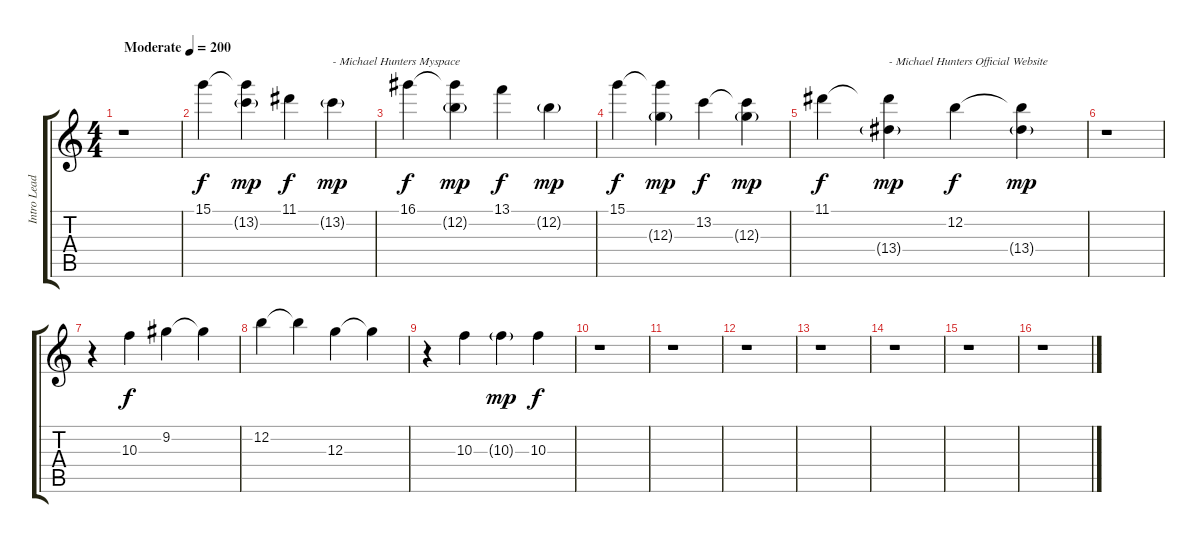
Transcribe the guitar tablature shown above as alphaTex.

\track ("Intro Lead" "Intro Lead") {instrument electricguitarmuted}
\staff {score tabs}
\tuning (E4 B3 G3 D3 A2 E2) {hide}
\ts (4 4)
\tempo (200 "Moderate")
\clef g2
\ks c
r.1{txt "" dy f instrument electricguitarmuted} |
15.1.4 (15.1{t} 13.2{g}).4{dy mp} 11.1.4{dy f} 13.2{g}.4{txt "- Michael Hunters Myspace" dy mp} |
16.1.4{dy f} (16.1{t} 12.2{g}).4{dy mp} 13.1.4{dy f} 12.2{g}.4{dy mp} |
15.1.4{txt "" dy f} (15.1{t} 12.3{g}).4{dy mp} 13.2.4{dy f} (13.2{t} 12.3{g}).4{dy mp} |
11.1.4{dy f} (11.1{t} 13.4{g}).4{txt "- Michael Hunters Official Website" dy mp} 12.2.4{dy f} (12.2{t} 13.4{g}).4{dy mp} |
r.1 |
r.4 10.3.4{dy f} 9.2.4 9.2{t}.4 |
12.2.4 12.2{t}.4 12.3.4 12.3{t}.4 |
r.4 10.3.4 10.3{g}.4{dy mp} 10.3.4{dy f} |
r.1 |
r.1 |
r.1 |
r.1 |
r.1 |
r.1 |
r.1
